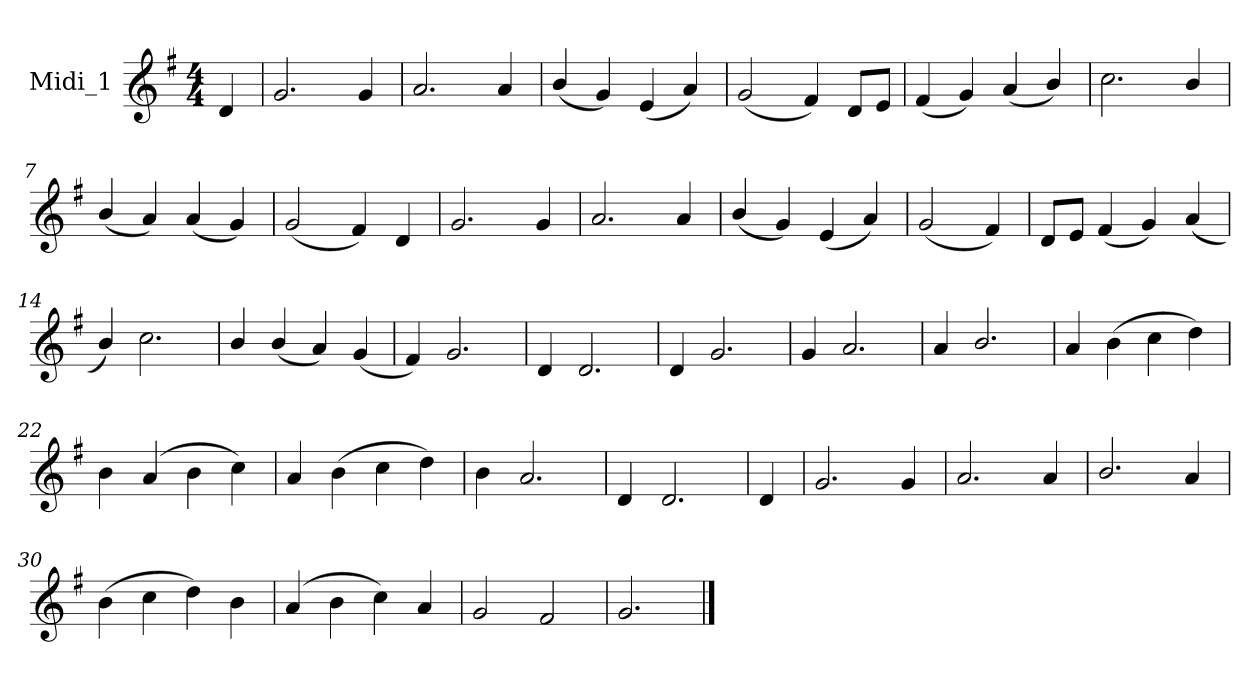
**kern
*part1
*staff1
*I"Midi_1
*clefG2
*k[f#]
*G:
*M4/4
=
4d
=1
2.g
4g
=2
2.a
4a
=3
(<4b/
4g)
(4e
4a)
=4
(<2g
4f#)
8dL
8eJ
=5
(<4f#
4g)
(<4a
4b/)
!!LO:LB:g=z
=6
2.cc
4b/
=7
(<4b/
4a)
(<4a
4g)
=8
(<2g
4f#)
4d
=9
2.g
4g
=10
2.a
4a
=11
(<4b/
4g)
(<4e
4a)
=12
(<2g
4f#)
!!LO:LB:g=z
=13
8dL
8eJ
(<4f#
4g)
(<4a
=14
4b/)
2.cc
=15
4b/
(<4b/
4a)
(<4g
=16
4f#)
2.g
=17
4d
2.d
=18
4d
2.g
=19
4g
2.a
=20
4a
2.b/
!!LO:LB:g=z
=21
4a
(>4b
4cc
4dd)
=22
4b
(>4a
4b
4cc)
=23
4a
(>4b
4cc
4dd)
=24
4b
2.a
=25
4d
2.d
=26
4d
!!LO:LB:g=z
=27
2.g
4g
=28
2.a
4a
=29
2.b/
4a
=30
(>4b
4cc
4dd)
4b
=31
(>4a
4b
4cc)
4a
=32
2g
2f#
=33
2.g
==
*-
